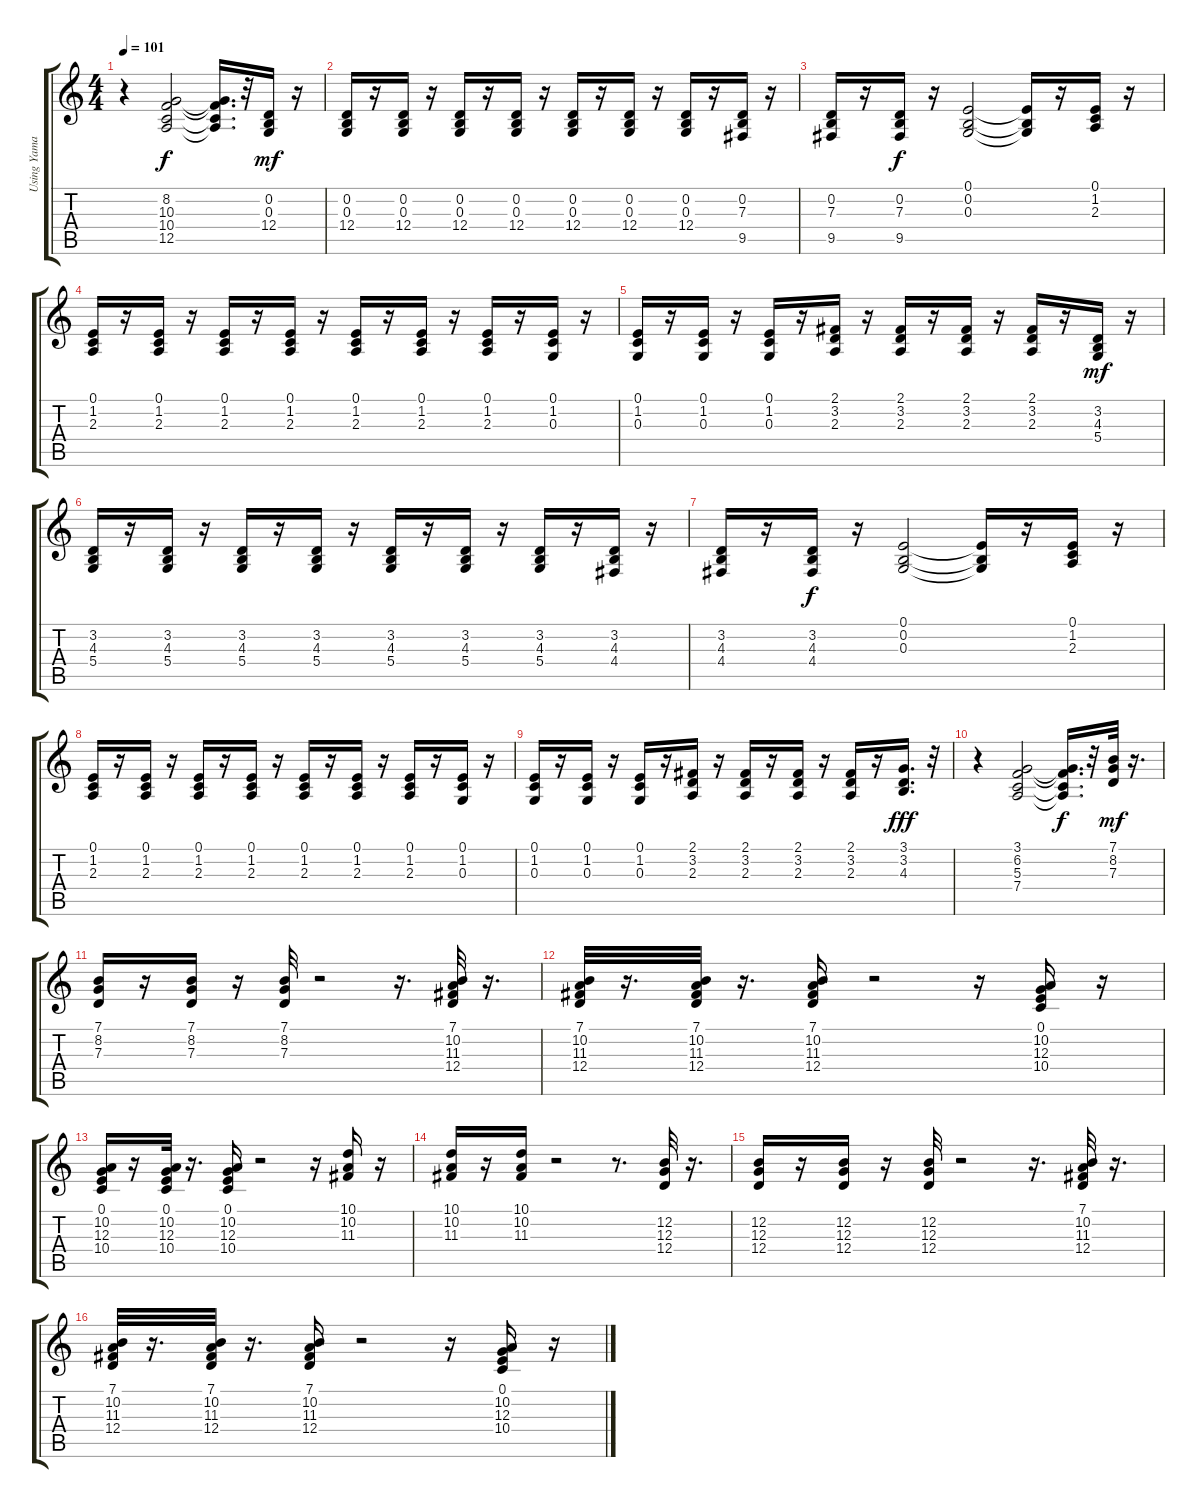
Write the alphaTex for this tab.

\track ("Using Yamaha PSR S710" "Using Yama") {instrument electricgrandpiano}
\staff {score tabs}
\tuning (E4 B3 G3 D3 A2 E2) {hide}
\ts (4 4)
\tempo 101
\clef g2
\ks c
r.4{dy f} (8.2 10.3 10.4 12.5).2 (8.2{t} 10.3{t} 10.4{t} 12.5{t}).16{d} r.32 (0.2 0.3 12.4).16{dy mf} r.16 |
(0.2 0.3 12.4).16 r.16 (0.2 0.3 12.4).16 r.16 (0.2 0.3 12.4).16 r.16 (0.2 0.3 12.4).16 r.16 (0.2 0.3 12.4).16 r.16 (0.2 0.3 12.4).16 r.16 (0.2 0.3 12.4).16 r.16 (0.2 7.3 9.5).16 r.16 |
(0.2 7.3 9.5).16 r.16 (0.2 7.3 9.5).16{dy f} r.16 (0.1 0.2 0.3).2 (0.1{t} 0.2{t} 0.3{t}).16 r.16 (0.1 1.2 2.3).16 r.16 |
(0.1 1.2 2.3).16 r.16 (0.1 1.2 2.3).16 r.16 (0.1 1.2 2.3).16 r.16 (0.1 1.2 2.3).16 r.16 (0.1 1.2 2.3).16 r.16 (0.1 1.2 2.3).16 r.16 (0.1 1.2 2.3).16 r.16 (0.1 1.2 0.3).16 r.16 |
(0.1 1.2 0.3).16 r.16 (0.1 1.2 0.3).16 r.16 (0.1 1.2 0.3).16 r.16 (2.1 3.2 2.3).16 r.16 (2.1 3.2 2.3).16 r.16 (2.1 3.2 2.3).16 r.16 (2.1 3.2 2.3).16 r.16 (3.2 4.3 5.4).16{dy mf} r.16 |
(3.2 4.3 5.4).16 r.16 (3.2 4.3 5.4).16 r.16 (3.2 4.3 5.4).16 r.16 (3.2 4.3 5.4).16 r.16 (3.2 4.3 5.4).16 r.16 (3.2 4.3 5.4).16 r.16 (3.2 4.3 5.4).16 r.16 (3.2 4.3 4.4).16 r.16 |
(3.2 4.3 4.4).16 r.16 (3.2 4.3 4.4).16{dy f} r.16 (0.1 0.2 0.3).2 (0.1{t} 0.2{t} 0.3{t}).16 r.16 (0.1 1.2 2.3).16 r.16 |
(0.1 1.2 2.3).16 r.16 (0.1 1.2 2.3).16 r.16 (0.1 1.2 2.3).16 r.16 (0.1 1.2 2.3).16 r.16 (0.1 1.2 2.3).16 r.16 (0.1 1.2 2.3).16 r.16 (0.1 1.2 2.3).16 r.16 (0.1 1.2 0.3).16 r.16 |
(0.1 1.2 0.3).16 r.16 (0.1 1.2 0.3).16 r.16 (0.1 1.2 0.3).16 r.16 (2.1 3.2 2.3).16 r.16 (2.1 3.2 2.3).16 r.16 (2.1 3.2 2.3).16 r.16 (2.1 3.2 2.3).16 r.16 (3.1 3.2 4.3).16{d dy fff} r.32 |
r.4 (3.1 6.2 5.3 7.4).2 (3.1{t} 6.2{t} 5.3{t} 7.4{t}).16{d dy f} r.32 (7.1 8.2 7.3).32{dy mf} r.16{d} |
(7.1 8.2 7.3).16 r.16 (7.1 8.2 7.3).16 r.16 (7.1 8.2 7.3).32 r.2 r.16{d} (7.1 10.2 11.3 12.4).32 r.16{d} |
(7.1 10.2 11.3 12.4).32 r.16{d} (7.1 10.2 11.3 12.4).32 r.16{d} (7.1 10.2 11.3 12.4).16 r.2 r.16 (0.1 10.2 12.3 10.4).16 r.16 |
(0.1 10.2 12.3 10.4).16 r.16 (0.1 10.2 12.3 10.4).32 r.16{d} (0.1 10.2 12.3 10.4).16 r.2 r.16 (10.1 10.2 11.3).16 r.16 |
(10.1 10.2 11.3).16 r.16 (10.1 10.2 11.3).16 r.2 r.8{d} (12.2 12.3 12.4).32 r.16{d} |
(12.2 12.3 12.4).16 r.16 (12.2 12.3 12.4).16 r.16 (12.2 12.3 12.4).32 r.2 r.16{d} (7.1 10.2 11.3 12.4).32 r.16{d} |
(7.1 10.2 11.3 12.4).32 r.16{d} (7.1 10.2 11.3 12.4).32 r.16{d} (7.1 10.2 11.3 12.4).16 r.2 r.16 (0.1 10.2 12.3 10.4).16 r.16
